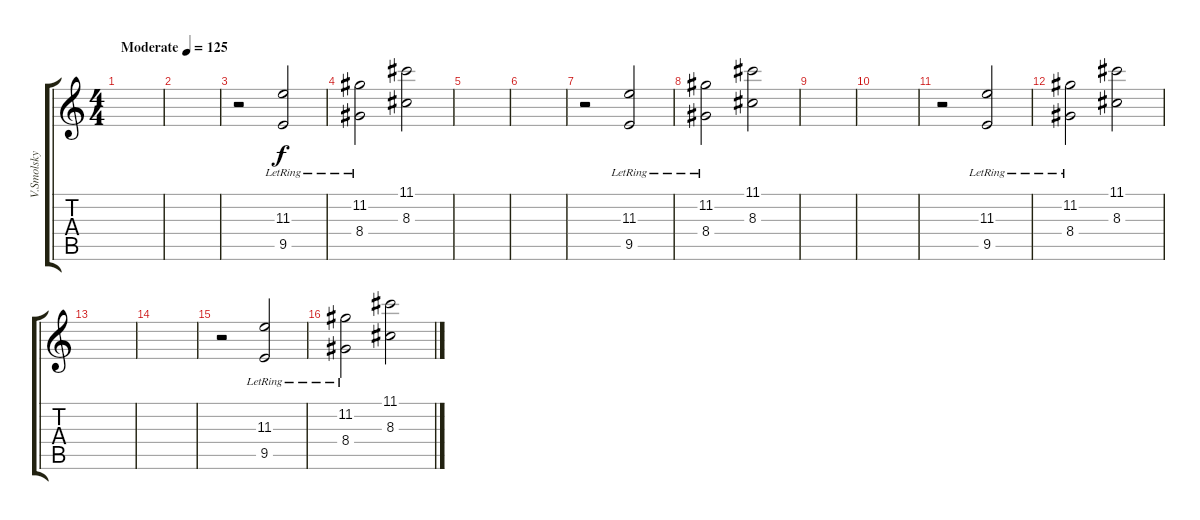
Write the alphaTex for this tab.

\track ("V.Smolsky" "V.Smolsky") {instrument distortionguitar}
\staff {score tabs}
\tuning (D4 A3 F3 C3 G2 D2) {hide}
\ts (4 4)
\tempo (125 "Moderate")
\clef g2
\ks c
|
|
r.2 (11.3 9.5{lr}).2{instrument harpsichord} |
(11.2 8.4{lr}).2 (11.1 8.3).2 |
|
|
r.2 (11.3 9.5{lr}).2{instrument harpsichord} |
(11.2 8.4{lr}).2 (11.1 8.3).2 |
|
|
r.2 (11.3 9.5{lr}).2{instrument harpsichord} |
(11.2 8.4{lr}).2 (11.1 8.3).2 |
|
|
r.2 (11.3 9.5{lr}).2{instrument harpsichord} |
(11.2 8.4{lr}).2 (11.1 8.3).2
